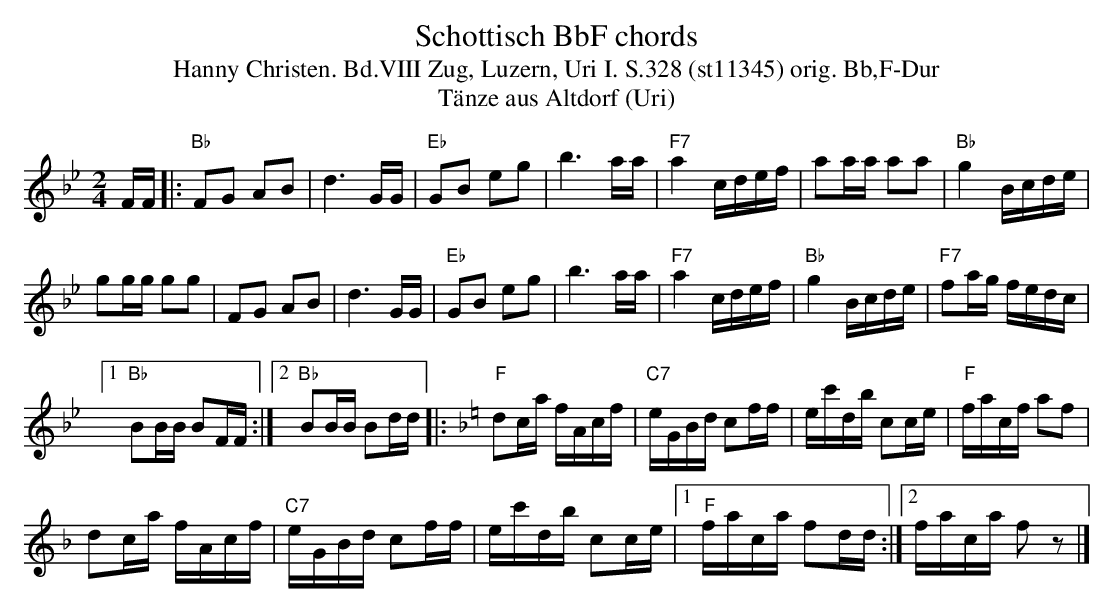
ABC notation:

X:1
T: Schottisch BbF chords
T:Hanny Christen. Bd.VIII Zug, Luzern, Uri I. S.328 (st11345) orig. Bb,F-Dur
T: T\"anze aus Altdorf (Uri)
M:2/4
L:1/16
K:Bb %%MIDI gchordon
FF |: "Bb"F2G2 A2B2 | d6GG | "Eb"G2B2 e2g2 | b6aa | "F7"a4 cdef | a2aa a2a2 | "Bb"g4 Bcde |
g2gg g2g2 | F2G2 A2B2 | d6GG | "Eb"G2B2 e2g2 | b6aa | "F7"a4 cdef | "Bb"g4 Bcde | "F7"f2ag fedc |1
"Bb"B2BB B2FF :|2 "Bb"B2BB B2dd |: [K:F] "F"d2ca fAcf | "C7"eGBd c2ff | ec'db c2ce | "F"facf a2f2 |
d2ca fAcf | "C7"eGBd c2ff | ec'db c2ce |1 "F"faca f2dd :|2 faca f2z2 |]
